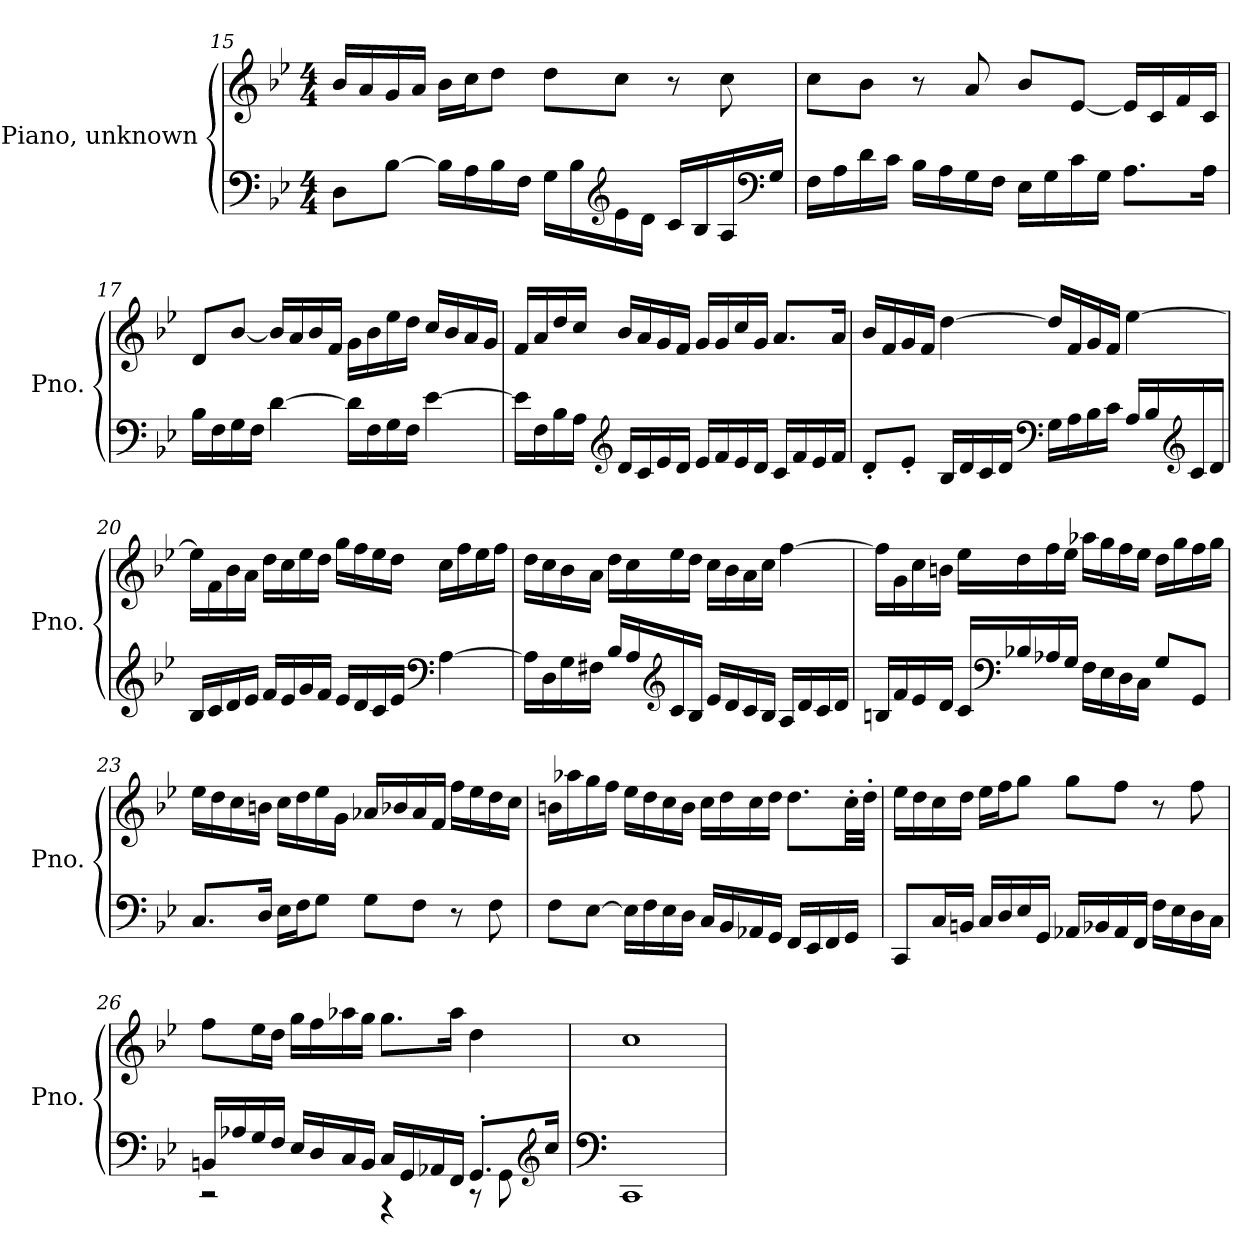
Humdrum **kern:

**kern	**kern
*part1	*part1
*staff2	*staff1
*I"Piano, unknown	*
*I'Pno.	*
!!LO:LB:g=z
*clefF4	*clefG2
*k[b-e-]	*k[b-e-]
*M4/4	*M4/4
=15	=15
8D\L	16b-/LL
.	16a/
[8B-\J	16g/
.	16a/JJ
16B-\LL]	16b-\LL
16A\	16cc\J
16B-\	8dd\J
16F\JJ	.
16G\LL	8dd\L
16B-\	.
*clefG2	*
16e-\	8cc\J
16d\JJ	.
16c/LL	8r
16B-/	.
16A/	8cc\
*clefF4	*
16G/JJ	.
=16	=16
16F\LL	8cc\L
16A\	.
16d\	8b-\J
16c\JJ	.
16B-\LL	8r
16A\	.
16G\	8a/
16F\JJ	.
16E-\LL	8b-/L
16G\	.
16c\	[8e-/J
16G\JJ	.
8.A\L	16e-/LL]
.	16c/
.	16f/
16A\Jk	16c/JJ
!!LO:LB:g=z
=17	=17
16B-\LL	8d/L
16F\	.
16G\	[8b-/J
16F\JJ	.
[4d\	16b-/LL]
.	16a/
.	16b-/
.	16f/JJ
16d\LL]	16g\LL
16F\	16b-\
16G\	16ee-\
16F\JJ	16dd\JJ
[4e-\	16cc/LL
.	16b-/
.	16a/
.	16g/JJ
=18	=18
16e-\LL]	16f/LL
16F\	16a/
16B-\	16dd/
16A\JJ	16cc/JJ
*clefG2	*
16d/LL	16b-/LL
16c/	16a/
16e-/	16g/
16d/JJ	16f/JJ
16e-/LL	16g/LL
16f/	16g/
16e-/	16cc/
16d/JJ	16g/JJ
16c/LL	8.a/L
16f/	.
16e-/	.
16f/JJ	16a/Jk
!!LO:LB:g=z
=19	=19
8d'/L	16b-/LL
.	16f/
8e-'/J	16g/
.	16f/JJ
16B-/LL	[4dd\
16d/	.
16c/	.
16d/JJ	.
*clefF4	*
16G\LL	16dd/LL]
16A\	16f/
16B-\	16g/
16c\JJ	16f/JJ
16A/LL	[4ee-\
16B-/	.
*clefG2	*
16c/	.
16d/JJ	.
=20	=20
16B-/LL	16ee-\LL]
16c/	16f\
16d/	16b-\
16e-/JJ	16a\JJ
16f/LL	16dd\LL
16e-/	16cc\
16g/	16ee-\
16f/JJ	16dd\JJ
16e-/LL	16gg\LL
16d/	16ff\
16c/	16ee-\
16e-/JJ	16dd\JJ
*clefF4	*
[4A\	16cc\LL
.	16ff\
.	16ee-\
.	16ff\JJ
!!LO:LB:g=z
=21	=21
16A\LL]	16dd\LL
16D\	16cc\
16G\	16b-\
16F#X\JJ	16a\JJ
16B-/LL	16dd\LL
16A/	16cc\
*clefG2	*
16c/	16ee-\
16B-/JJ	16dd\JJ
16e-/LL	16cc\LL
16d/	16b-\
16c/	16a\
16B-/JJ	16cc\JJ
16A/LL	[4ff\
16d/	.
16c/	.
16d/JJ	.
=22	=22
16Bn/LL	16ff\LL]
16f/	16g\
16e-/	16cc\
16d/JJ	16bn\JJ
16c/LL	16ee-\LL
*clefF4	*
16B-X/	16dd\
16A-X/	16ff\
16G/JJ	16ee-\JJ
16F\LL	16aa-X\LL
16E-\	16gg\
16D\	16ff\
16C\JJ	16ee-\JJ
8G/L	16dd\LL
.	16gg\
8GG/J	16ff\
.	16gg\JJ
!!LO:LB:g=z
=23	=23
8.C/L	16ee-\LL
.	16dd\
.	16cc\
16D/Jk	16bn\JJ
16E-\LL	16cc\LL
16F\J	16dd\
8G\J	16ee-\
.	16g\JJ
8G\L	16a-X/LL
.	16b-X/
8F\J	16a-/
.	16f/JJ
8r	16ff\LL
.	16ee-\
8F\	16dd\
.	16cc\JJ
=24	=24
8F\L	16bn\LL
.	16aa-X\
[8E-\J	16gg\
.	16ff\JJ
16E-\LL]	16ee-\LL
16F\	16dd\
16E-\	16cc\
16D\JJ	16b\JJ
16C/LL	16cc\LL
16BB-/	16dd\
16AA-X/	16cc\
16GG/JJ	16dd\JJ
16FF/LL	8.dd\L
16EE-/	.
16FF/	.
16GG/JJ	32cc'\LL
.	32dd'\JJJ
!!LO:PB:g=z
=25	=25
8CC/L	16ee-\LL
.	16dd\
16C/L	16cc\
16BBn/JJ	16dd\JJ
16C/LL	16ee-\LL
16D/	16ff\J
16E-/	8gg\J
16GG/JJ	.
16AA-X/LL	8gg\L
16BB-X/	.
16AA-/	8ff\J
16FF/JJ	.
16F\LL	8r
16E-\	.
16D\	8ff\
16C\JJ	.
=26	=26
*^	*
16BBn/LL	2r	8ff\L
16A-X/	.	.
16G/	.	16ee-\L
16F/JJ	.	16dd\JJ
16E-/LL	.	16gg\LL
16D/	.	16ff\
16C/	.	16aa-X\
16BB/JJ	.	16gg\JJ
16C/LL	4r	8.gg\L
16GG/	.	.
16AA-X/	.	.
16FF/JJ	.	16aa-\Jk
8.GG'/L	8r	4dd\
.	8GG\	.
*clefG2	*	*
16cc/Jk	.	.
*v	*v	*
=27	=27
*clefF4	*
1CC	1cc
=	=
*-	*-
